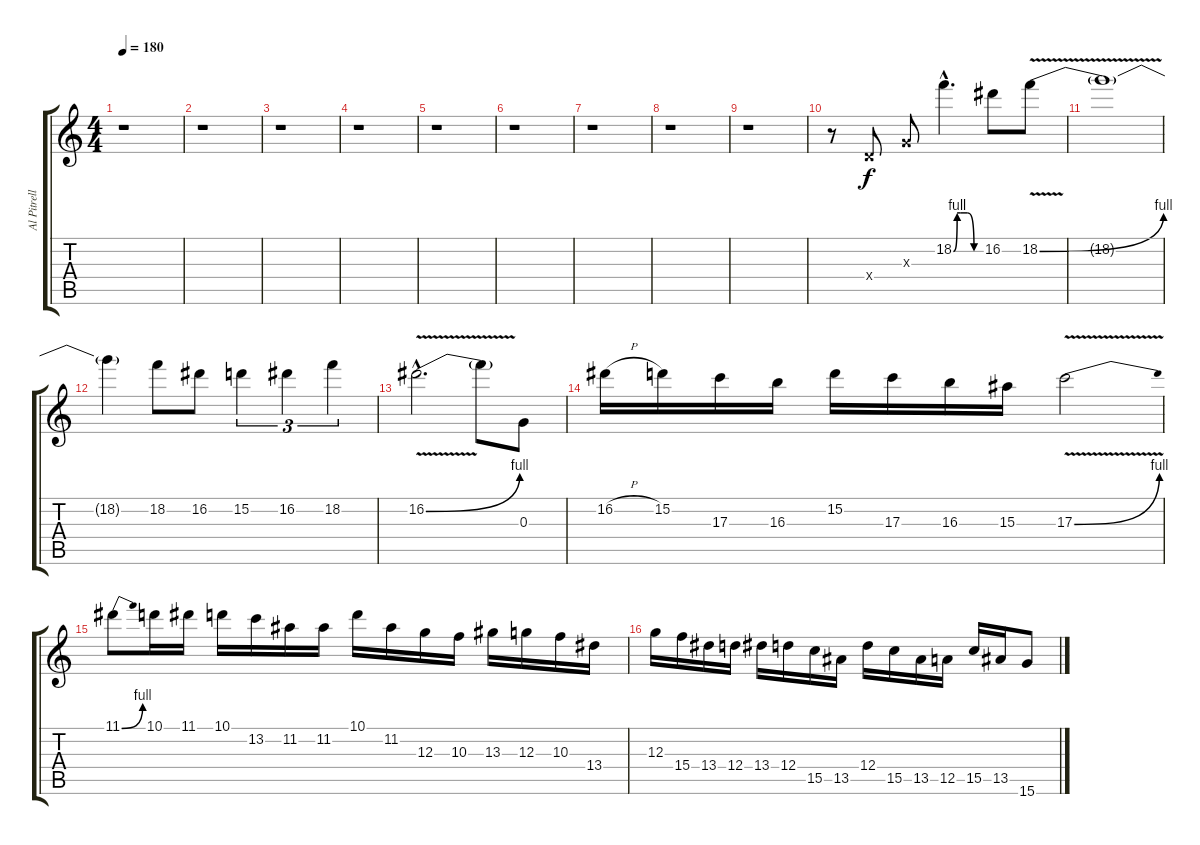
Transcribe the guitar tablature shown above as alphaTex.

\track ("Al Pitrelli" "Al Pitrell") {instrument distortionguitar}
\staff {score tabs}
\tuning (E4 B3 G3 D3 A2 E2) {hide}
\ts (4 4)
\tempo 180
\clef g2
\ks c
r.1{dy f} |
r.1 |
r.1 |
r.1 |
r.1 |
r.1 |
r.1 |
r.1 |
r.1 |
r.8{volume 16} 0.4{x}.8 0.3{x}.8 18.2{be (custom 0 0 8 4 15 4 30 4 45 0 60 0) hac}.4{d} 16.2.8 18.2{be (bend 0 0 60 4) v}.8 |
18.2{t}.1 |
18.2{t}.4 18.2.8 16.2.8 15.2.4{tu (3 2)} 16.2.4{tu (3 2)} 18.2.4{tu (3 2)} |
16.2{be (bend 0 0 60 4) v hac}.2{d} 16.2{t}.8 0.3.8 |
16.2{h}.16 15.2.16 17.3.16 16.3.16 15.2.16 17.3.16 16.3.16 15.3.16 17.3{be (bend 0 0 60 4) v}.2 |
11.1{be (bend 0 0 60 4)}.8 10.1.16 11.1.16 10.1.16 13.2.16 11.2.16 11.2.16 10.1.16 11.2.16 12.3.16 10.3.16 13.3.16 12.3.16 10.3.16 13.4.16 |
12.3.16 15.4.16 13.4.16 12.4.16 13.4.16 12.4.16 15.5.16 13.5.16 12.4.16 15.5.16 13.5.16 12.5.16 15.5.16 13.5.16 15.6.8
